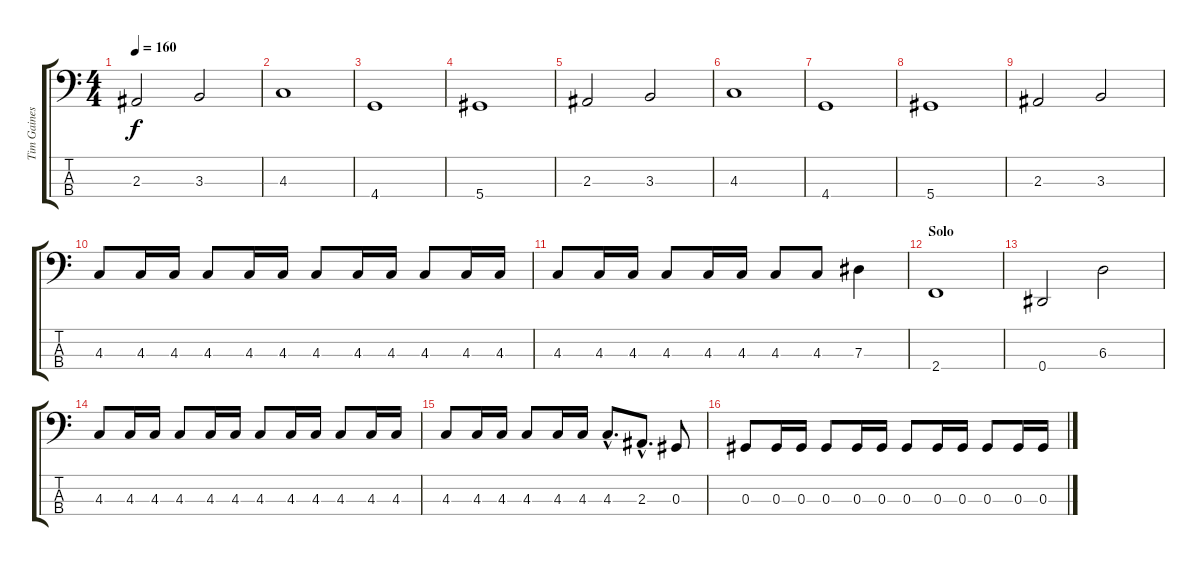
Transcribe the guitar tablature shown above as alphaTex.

\track ("Tim Gaines" "Tim Gaines") {instrument electricbassfinger}
\staff {score tabs}
\tuning (Gb2 Db2 Ab1 Eb1) {hide}
\ts (4 4)
\tempo 160
\clef f4
\ks c
2.3.2{dy f} 3.3.2 |
4.3.1 |
4.4.1 |
5.4.1 |
2.3.2 3.3.2 |
4.3.1 |
4.4.1 |
5.4.1 |
2.3.2 3.3.2 |
4.3.8 4.3.16 4.3.16 4.3.8 4.3.16 4.3.16 4.3.8 4.3.16 4.3.16 4.3.8 4.3.16 4.3.16 |
4.3.8 4.3.16 4.3.16 4.3.8 4.3.16 4.3.16 4.3.8 4.3.8 7.3.4 |
\section ("" "Solo")
2.4.1 |
0.4.2 6.3.2 |
4.3.8 4.3.16 4.3.16 4.3.8 4.3.16 4.3.16 4.3.8 4.3.16 4.3.16 4.3.8 4.3.16 4.3.16 |
4.3.8 4.3.16 4.3.16 4.3.8 4.3.16 4.3.16 4.3{hac}.8{d} 2.3{hac}.8{d} 0.3.8 |
0.3.8 0.3.16 0.3.16 0.3.8 0.3.16 0.3.16 0.3.8 0.3.16 0.3.16 0.3.8 0.3.16 0.3.16
